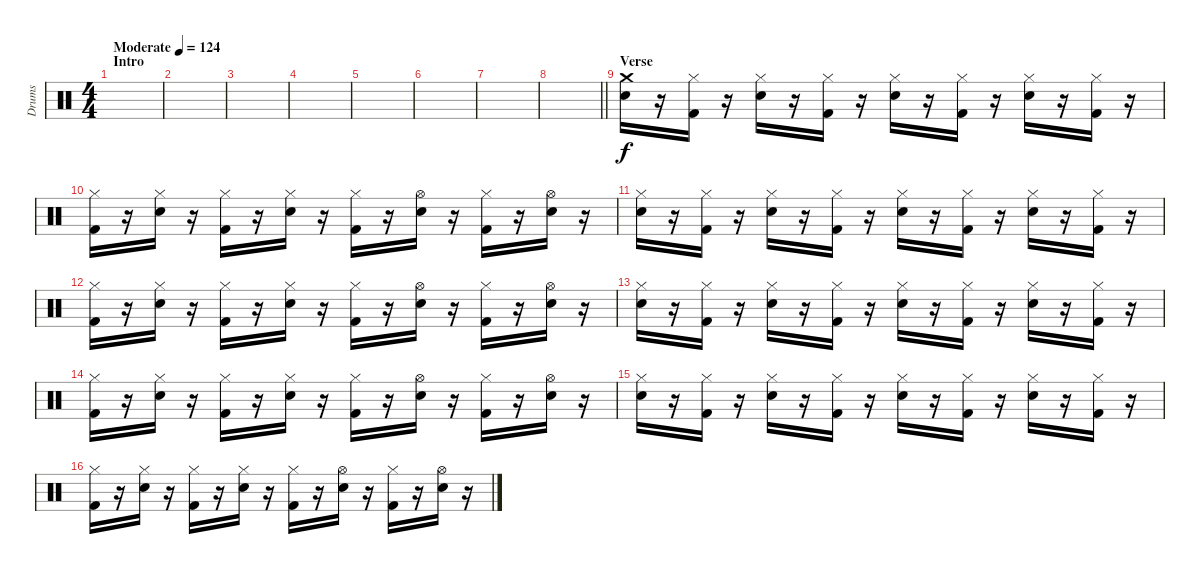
\track ("Drums" "Drums") {instrument percussion}
\staff {score}
\articulation defaults
\ts (4 4)
\section ("" "Intro")
\tempo (124 "Moderate")
\clef neutral
\ks c
|
|
|
|
|
|
|
\barLineRight lightlight
|
\section ("" "Verse")
("Crash medium (hit)" "Snare (hit) 2").16 r.16 ("Hi-Hat (closed)" "Kick (hit) 2").16 r.16 ("Hi-Hat (closed)" "Snare (hit) 2").16 r.16 ("Hi-Hat (closed)" "Kick (hit) 2").16 r.16 ("Hi-Hat (closed)" "Snare (hit) 2").16 r.16 ("Hi-Hat (closed)" "Kick (hit) 2").16 r.16 ("Hi-Hat (closed)" "Snare (hit) 2").16 r.16 ("Hi-Hat (closed)" "Kick (hit) 2").16 r.16 |
("Hi-Hat (closed)" "Kick (hit) 2").16 r.16 ("Hi-Hat (closed)" "Snare (hit) 2").16 r.16 ("Hi-Hat (closed)" "Kick (hit) 2").16 r.16 ("Hi-Hat (closed)" "Snare (hit) 2").16 r.16 ("Hi-Hat (closed)" "Kick (hit) 2").16 r.16 ("Hi-Hat (open)" "Snare (hit) 2").16 r.16 ("Hi-Hat (closed)" "Kick (hit) 2").16 r.16 ("Hi-Hat (open)" "Snare (hit) 2").16 r.16 |
("Hi-Hat (closed)" "Snare (hit) 2").16 r.16 ("Hi-Hat (closed)" "Kick (hit) 2").16 r.16 ("Hi-Hat (closed)" "Snare (hit) 2").16 r.16 ("Hi-Hat (closed)" "Kick (hit) 2").16 r.16 ("Hi-Hat (closed)" "Snare (hit) 2").16 r.16 ("Hi-Hat (closed)" "Kick (hit) 2").16 r.16 ("Hi-Hat (closed)" "Snare (hit) 2").16 r.16 ("Hi-Hat (closed)" "Kick (hit) 2").16 r.16 |
("Hi-Hat (closed)" "Kick (hit) 2").16 r.16 ("Hi-Hat (closed)" "Snare (hit) 2").16 r.16 ("Hi-Hat (closed)" "Kick (hit) 2").16 r.16 ("Hi-Hat (closed)" "Snare (hit) 2").16 r.16 ("Hi-Hat (closed)" "Kick (hit) 2").16 r.16 ("Hi-Hat (open)" "Snare (hit) 2").16 r.16 ("Hi-Hat (closed)" "Kick (hit) 2").16 r.16 ("Hi-Hat (open)" "Snare (hit) 2").16 r.16 |
("Hi-Hat (closed)" "Snare (hit) 2").16 r.16 ("Hi-Hat (closed)" "Kick (hit) 2").16 r.16 ("Hi-Hat (closed)" "Snare (hit) 2").16 r.16 ("Hi-Hat (closed)" "Kick (hit) 2").16 r.16 ("Hi-Hat (closed)" "Snare (hit) 2").16 r.16 ("Hi-Hat (closed)" "Kick (hit) 2").16 r.16 ("Hi-Hat (closed)" "Snare (hit) 2").16 r.16 ("Hi-Hat (closed)" "Kick (hit) 2").16 r.16 |
("Hi-Hat (closed)" "Kick (hit) 2").16 r.16 ("Hi-Hat (closed)" "Snare (hit) 2").16 r.16 ("Hi-Hat (closed)" "Kick (hit) 2").16 r.16 ("Hi-Hat (closed)" "Snare (hit) 2").16 r.16 ("Hi-Hat (closed)" "Kick (hit) 2").16 r.16 ("Hi-Hat (open)" "Snare (hit) 2").16 r.16 ("Hi-Hat (closed)" "Kick (hit) 2").16 r.16 ("Hi-Hat (open)" "Snare (hit) 2").16 r.16 |
("Hi-Hat (closed)" "Snare (hit) 2").16 r.16 ("Hi-Hat (closed)" "Kick (hit) 2").16 r.16 ("Hi-Hat (closed)" "Snare (hit) 2").16 r.16 ("Hi-Hat (closed)" "Kick (hit) 2").16 r.16 ("Hi-Hat (closed)" "Snare (hit) 2").16 r.16 ("Hi-Hat (closed)" "Kick (hit) 2").16 r.16 ("Hi-Hat (closed)" "Snare (hit) 2").16 r.16 ("Hi-Hat (closed)" "Kick (hit) 2").16 r.16 |
("Hi-Hat (closed)" "Kick (hit) 2").16 r.16 ("Hi-Hat (closed)" "Snare (hit) 2").16 r.16 ("Hi-Hat (closed)" "Kick (hit) 2").16 r.16 ("Hi-Hat (closed)" "Snare (hit) 2").16 r.16 ("Hi-Hat (closed)" "Kick (hit) 2").16 r.16 ("Hi-Hat (open)" "Snare (hit) 2").16 r.16 ("Hi-Hat (closed)" "Kick (hit) 2").16 r.16 ("Hi-Hat (open)" "Snare (hit) 2").16 r.16
